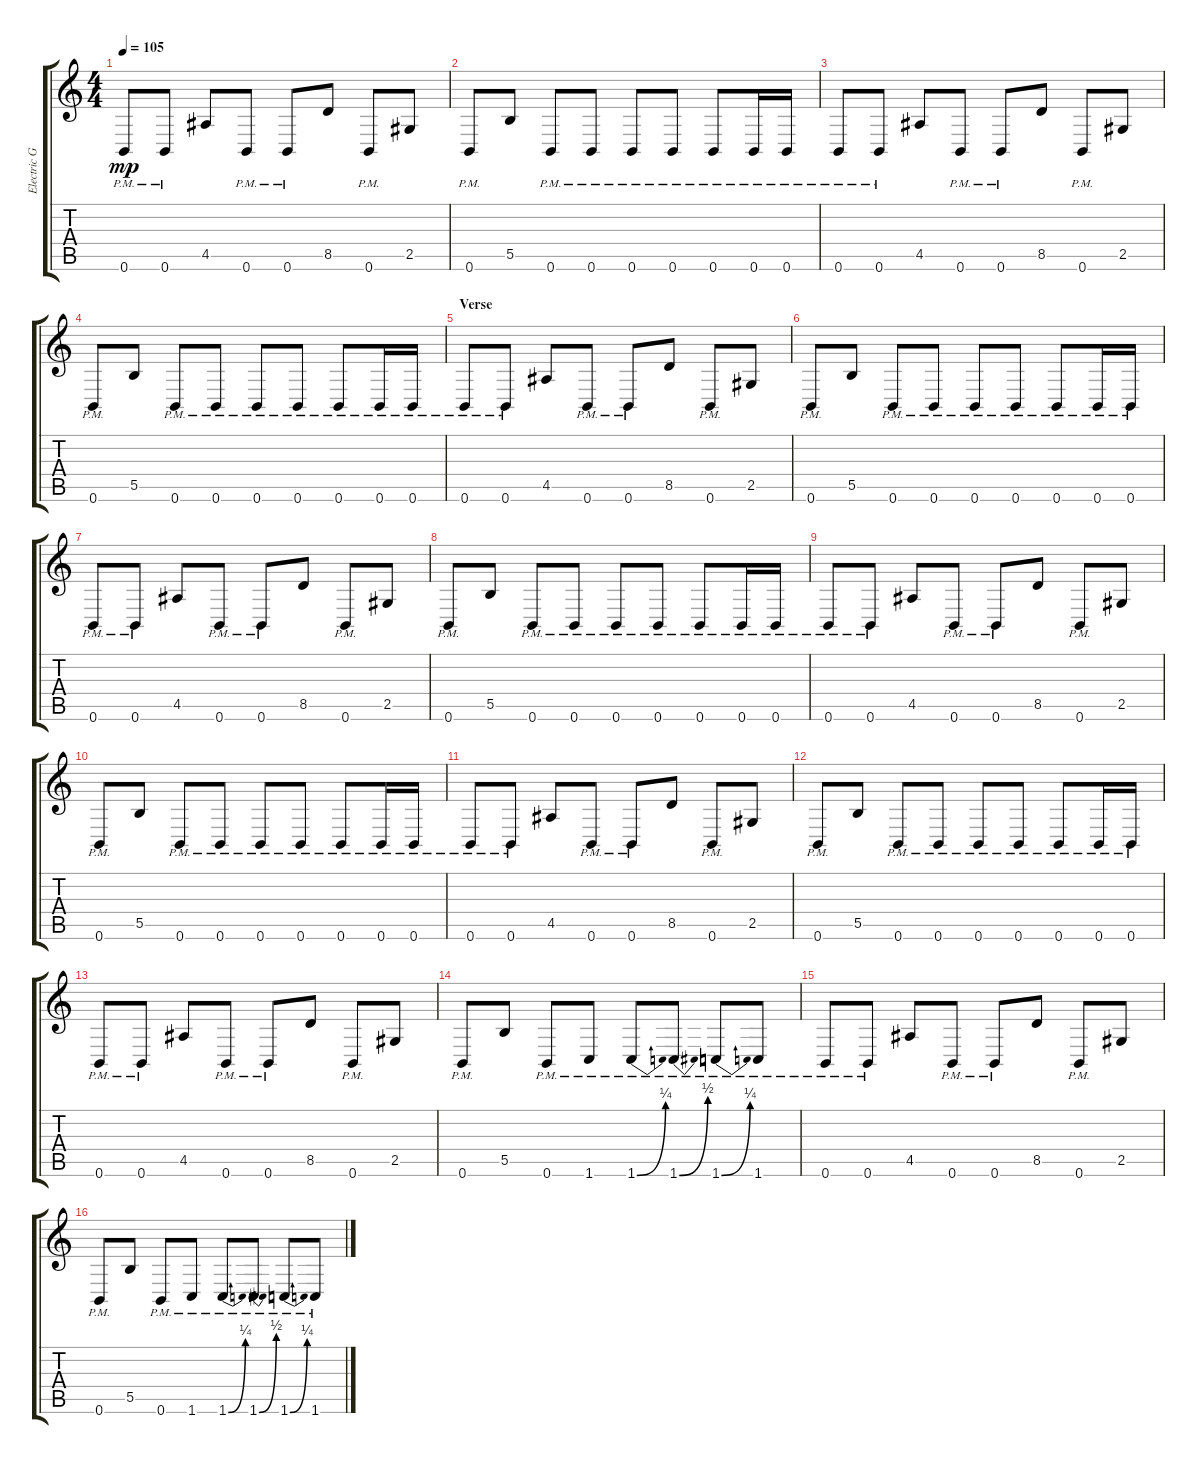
\track ("Electric Guitar" "Electric G") {instrument overdrivenguitar}
\staff {score tabs}
\tuning (Eb4 B3 Gb3 B2 Gb2 B1) {hide}
\ts (4 4)
\tempo 105
\clef g2
\ks c
0.6{pm}.8{dy mp} 0.6{pm}.8 4.5.8 0.6{pm}.8 0.6{pm}.8 8.5.8 0.6{pm}.8 2.5.8 |
0.6{pm}.8 5.5.8 0.6{pm}.8 0.6{pm}.8 0.6{pm}.8 0.6{pm}.8 0.6{pm}.8 0.6{pm}.16 0.6{pm}.16 |
0.6{pm}.8 0.6{pm}.8 4.5.8 0.6{pm}.8 0.6{pm}.8 8.5.8 0.6{pm}.8 2.5.8 |
0.6{pm}.8 5.5.8 0.6{pm}.8 0.6{pm}.8 0.6{pm}.8 0.6{pm}.8 0.6{pm}.8 0.6{pm}.16 0.6{pm}.16 |
\section ("" "Verse")
0.6{pm}.8 0.6{pm}.8 4.5.8 0.6{pm}.8 0.6{pm}.8 8.5.8 0.6{pm}.8 2.5.8 |
0.6{pm}.8 5.5.8 0.6{pm}.8 0.6{pm}.8 0.6{pm}.8 0.6{pm}.8 0.6{pm}.8 0.6{pm}.16 0.6{pm}.16 |
0.6{pm}.8 0.6{pm}.8 4.5.8 0.6{pm}.8 0.6{pm}.8 8.5.8 0.6{pm}.8 2.5.8 |
0.6{pm}.8 5.5.8 0.6{pm}.8 0.6{pm}.8 0.6{pm}.8 0.6{pm}.8 0.6{pm}.8 0.6{pm}.16 0.6{pm}.16 |
0.6{pm}.8 0.6{pm}.8 4.5.8 0.6{pm}.8 0.6{pm}.8 8.5.8 0.6{pm}.8 2.5.8 |
0.6{pm}.8 5.5.8 0.6{pm}.8 0.6{pm}.8 0.6{pm}.8 0.6{pm}.8 0.6{pm}.8 0.6{pm}.16 0.6{pm}.16 |
0.6{pm}.8 0.6{pm}.8 4.5.8 0.6{pm}.8 0.6{pm}.8 8.5.8 0.6{pm}.8 2.5.8 |
0.6{pm}.8 5.5.8 0.6{pm}.8 0.6{pm}.8 0.6{pm}.8 0.6{pm}.8 0.6{pm}.8 0.6{pm}.16 0.6{pm}.16 |
0.6{pm}.8 0.6{pm}.8 4.5.8 0.6{pm}.8 0.6{pm}.8 8.5.8 0.6{pm}.8 2.5.8 |
0.6{pm}.8 5.5.8 0.6{pm}.8 1.6{pm}.8 1.6{be (bend 0 0 60 1) pm}.8 1.6{be (bend 0 0 60 2) pm}.8 1.6{be (bend 0 0 60 1) pm}.8 1.6{pm}.8 |
0.6{pm}.8 0.6{pm}.8 4.5.8 0.6{pm}.8 0.6{pm}.8 8.5.8 0.6{pm}.8 2.5.8 |
0.6{pm}.8 5.5.8 0.6{pm}.8 1.6{pm}.8 1.6{be (bend 0 0 60 1) pm}.8 1.6{be (bend 0 0 60 2) pm}.8 1.6{be (bend 0 0 60 1) pm}.8 1.6{pm}.8
